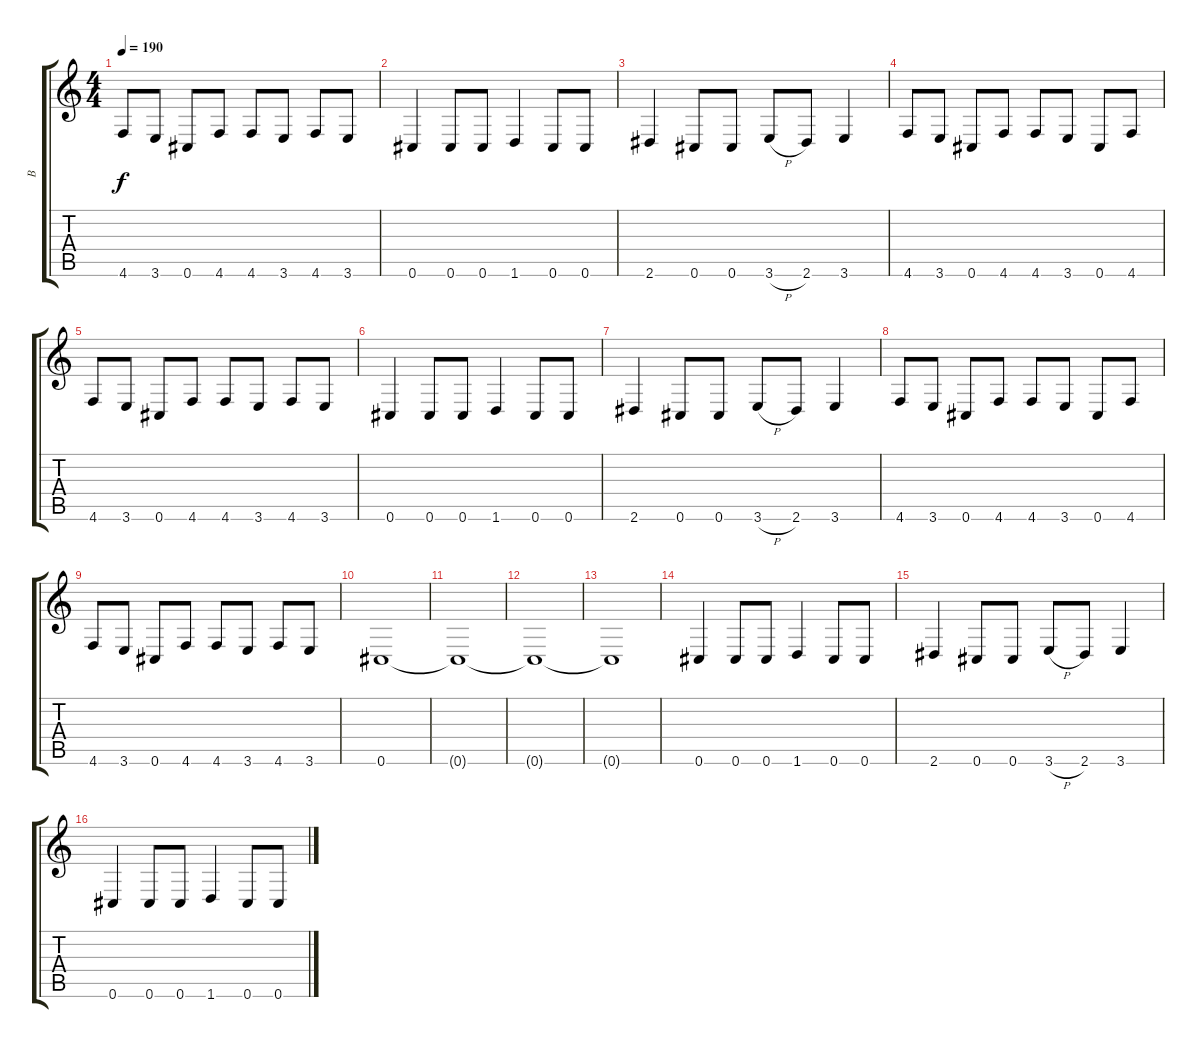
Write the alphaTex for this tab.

\track ("B" "B") {instrument electricbasspick}
\staff {score tabs}
\tuning (Eb4 Bb3 Gb3 Db3 Ab2 Db2) {hide}
\ts (4 4)
\tempo 190
\clef g2
\ks c
4.6.8{dy f} 3.6.8 0.6.8 4.6.8 4.6.8 3.6.8 4.6.8 3.6.8 |
0.6.4 0.6.8 0.6.8 1.6.4 0.6.8 0.6.8 |
2.6.4 0.6.8 0.6.8 3.6{h}.8 2.6.8 3.6.4 |
4.6.8 3.6.8 0.6.8 4.6.8 4.6.8 3.6.8 0.6.8 4.6.8 |
4.6.8 3.6.8 0.6.8 4.6.8 4.6.8 3.6.8 4.6.8 3.6.8 |
0.6.4 0.6.8 0.6.8 1.6.4 0.6.8 0.6.8 |
2.6.4 0.6.8 0.6.8 3.6{h}.8 2.6.8 3.6.4 |
4.6.8 3.6.8 0.6.8 4.6.8 4.6.8 3.6.8 0.6.8 4.6.8 |
4.6.8 3.6.8 0.6.8 4.6.8 4.6.8 3.6.8 4.6.8 3.6.8 |
0.6.1 |
0.6{t}.1 |
0.6{t}.1 |
0.6{t}.1 |
0.6.4 0.6.8 0.6.8 1.6.4 0.6.8 0.6.8 |
2.6.4 0.6.8 0.6.8 3.6{h}.8 2.6.8 3.6.4 |
0.6.4 0.6.8 0.6.8 1.6.4 0.6.8 0.6.8
